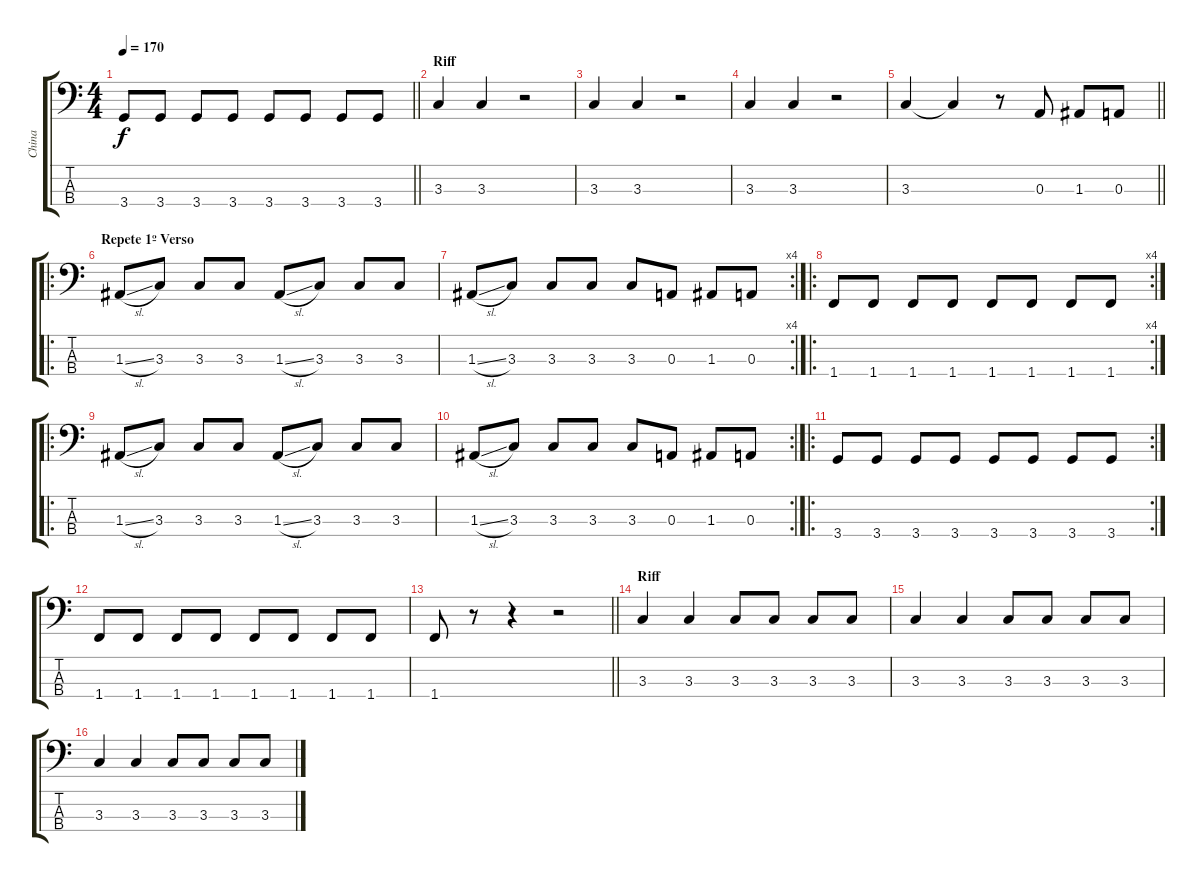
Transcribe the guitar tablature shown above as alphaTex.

\track ("China" "China") {instrument electricbasspick}
\staff {score tabs}
\tuning (G2 D2 A1 E1) {hide}
\ts (4 4)
\tempo 170
\clef f4
\barLineRight lightlight
\ks c
3.4.8{dy f} 3.4.8 3.4.8 3.4.8 3.4.8 3.4.8 3.4.8 3.4.8 |
\section ("" "Riff")
3.3.4 3.3.4 r.2 |
3.3.4 3.3.4 r.2 |
3.3.4 3.3.4 r.2 |
\barLineRight lightlight
3.3.4 3.3{t}.4 r.8 0.3.8 1.3.8 0.3.8 |
\ro
\section ("" "Repete 1º Verso")
1.3{sl}.8 3.3.8 3.3.8 3.3.8 1.3{sl}.8 3.3.8 3.3.8 3.3.8 |
\rc 4
1.3{sl}.8 3.3.8 3.3.8 3.3.8 3.3.8 0.3.8 1.3.8 0.3.8 |
\ro
\rc 4
1.4.8 1.4.8 1.4.8 1.4.8 1.4.8 1.4.8 1.4.8 1.4.8 |
\ro
1.3{sl}.8 3.3.8 3.3.8 3.3.8 1.3{sl}.8 3.3.8 3.3.8 3.3.8 |
\rc 2
1.3{sl}.8 3.3.8 3.3.8 3.3.8 3.3.8 0.3.8 1.3.8 0.3.8 |
\ro
\rc 2
3.4.8 3.4.8 3.4.8 3.4.8 3.4.8 3.4.8 3.4.8 3.4.8 |
1.4.8 1.4.8 1.4.8 1.4.8 1.4.8 1.4.8 1.4.8 1.4.8 |
\barLineRight lightlight
1.4.8 r.8 r.4 r.2 |
\section ("" "Riff")
3.3.4 3.3.4 3.3.8 3.3.8 3.3.8 3.3.8 |
3.3.4 3.3.4 3.3.8 3.3.8 3.3.8 3.3.8 |
3.3.4 3.3.4 3.3.8 3.3.8 3.3.8 3.3.8
